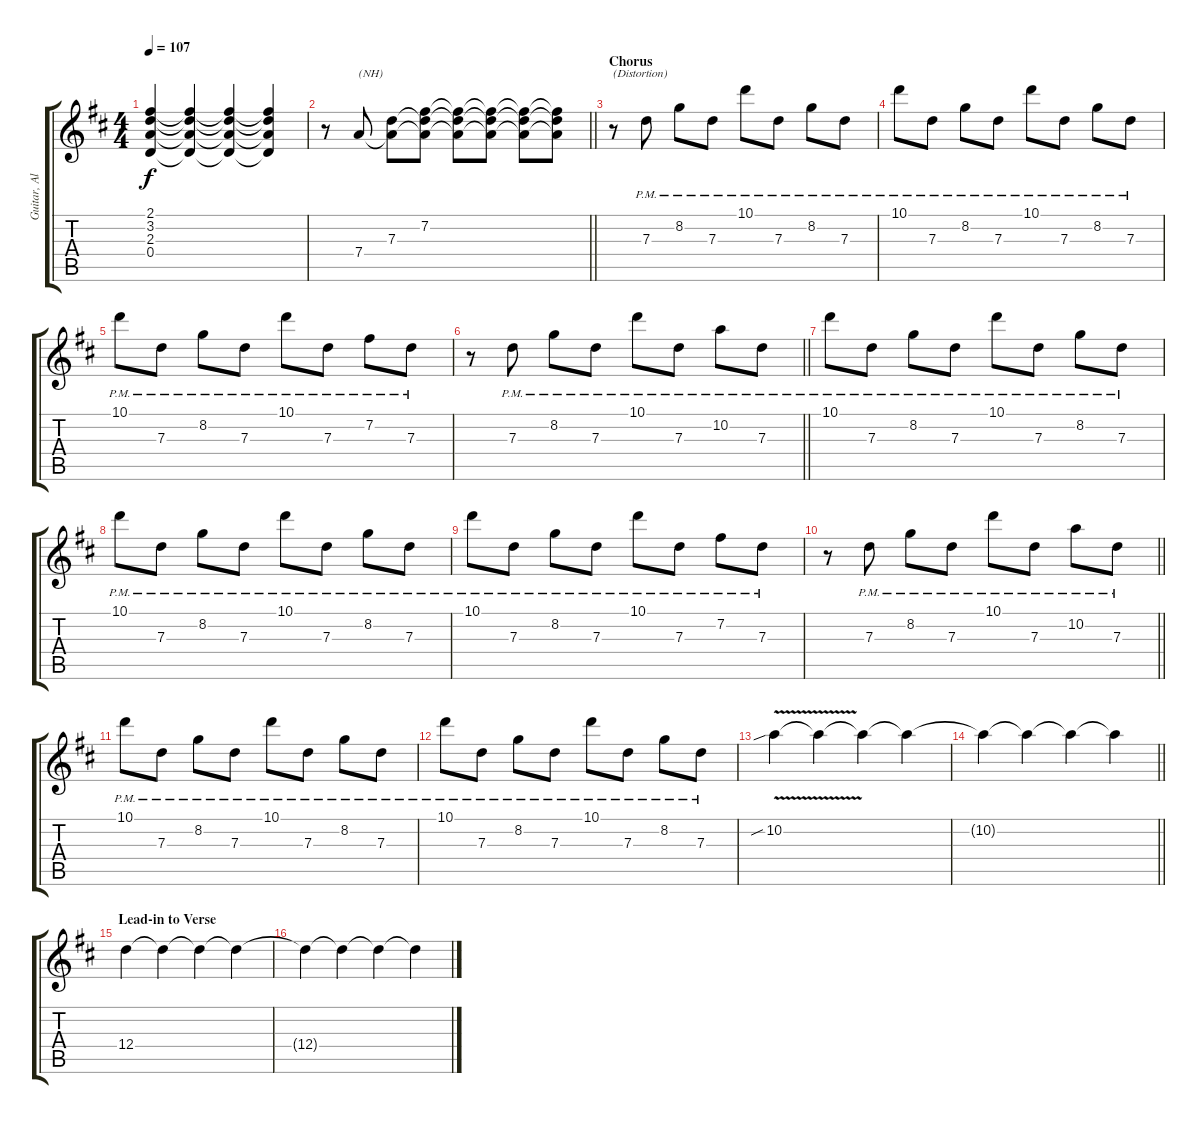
\track ("Guitar, Alternate Lead" "Guitar, Al") {instrument distortionguitar}
\staff {score tabs}
\tuning (E4 B3 G3 D3 A2 E2) {hide}
\ts (4 4)
\tempo 107
\clef g2
\ks d
(2.1 3.2 2.3 0.4).4{dy f} (2.1{t} 3.2{t} 2.3{t} 0.4{t}).4 (2.1{t} 3.2{t} 2.3{t} 0.4{t}).4 (2.1{t} 3.2{t} 2.3{t} 0.4{t}).4 |
\barLineRight lightlight
r.8 7.4.8{txt "(NH)" instrument guitarharmonics} (7.3 7.4{t}).8 (7.2 7.3{t} 7.4{t}).8 (7.2{t} 7.3{t} 7.4{t}).8 (7.2{t} 7.3{t} 7.4{t}).8 (7.2{t} 7.3{t} 7.4{t}).8 (7.2{t} 7.3{t} 7.4{t}).8 |
\section ("" "Chorus")
r.8{txt "(Distortion)" instrument distortionguitar} 7.3{pm}.8 8.2{pm}.8 7.3{pm}.8 10.1{pm}.8 7.3{pm}.8 8.2{pm}.8 7.3{pm}.8 |
10.1{pm}.8 7.3{pm}.8 8.2{pm}.8 7.3{pm}.8 10.1{pm}.8 7.3{pm}.8 8.2{pm}.8 7.3{pm}.8 |
10.1{pm}.8 7.3{pm}.8 8.2{pm}.8 7.3{pm}.8 10.1{pm}.8 7.3{pm}.8 7.2{pm}.8 7.3{pm}.8 |
\barLineRight lightlight
r.8 7.3{pm}.8 8.2{pm}.8 7.3{pm}.8 10.1{pm}.8 7.3{pm}.8 10.2{pm}.8 7.3{pm}.8 |
10.1{pm}.8 7.3{pm}.8 8.2{pm}.8 7.3{pm}.8 10.1{pm}.8 7.3{pm}.8 8.2{pm}.8 7.3{pm}.8 |
10.1{pm}.8 7.3{pm}.8 8.2{pm}.8 7.3{pm}.8 10.1{pm}.8 7.3{pm}.8 8.2{pm}.8 7.3{pm}.8 |
10.1{pm}.8 7.3{pm}.8 8.2{pm}.8 7.3{pm}.8 10.1{pm}.8 7.3{pm}.8 7.2{pm}.8 7.3{pm}.8 |
\barLineRight lightlight
r.8 7.3{pm}.8 8.2{pm}.8 7.3{pm}.8 10.1{pm}.8 7.3{pm}.8 10.2{pm}.8 7.3{pm}.8 |
10.1{pm}.8 7.3{pm}.8 8.2{pm}.8 7.3{pm}.8 10.1{pm}.8 7.3{pm}.8 8.2{pm}.8 7.3{pm}.8 |
10.1{pm}.8 7.3{pm}.8 8.2{pm}.8 7.3{pm}.8 10.1{pm}.8 7.3{pm}.8 8.2{pm}.8 7.3{pm}.8 |
10.2{v sib}.4 10.2{t}.4 10.2{t}.4 10.2{t}.4 |
\barLineRight lightlight
10.2{t}.4 10.2{t}.4 10.2{t}.4 10.2{t}.4 |
\section ("" "Lead-in to Verse")
12.4.4{instrument guitarharmonics} 12.4{t}.4 12.4{t}.4 12.4{t}.4 |
12.4{t}.4 12.4{t}.4 12.4{t}.4 12.4{t}.4
